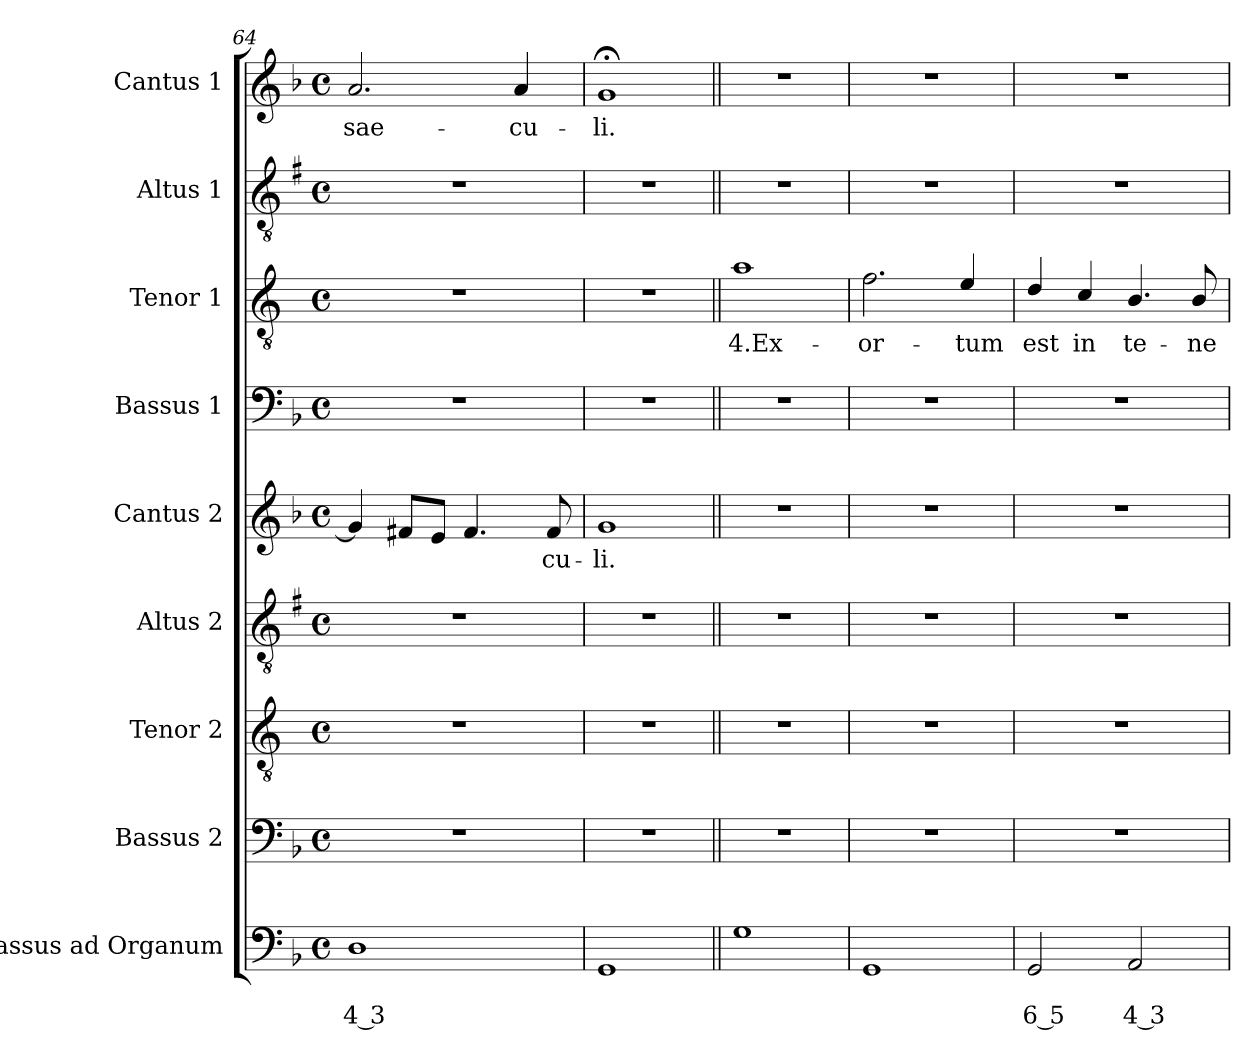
**kern	**text	**text	**kern	**kern	**kern	**kern	**text	**kern	**kern	**text	**kern	**kern	**text
*part9	*part9	*part9	*part8	*part7	*part6	*part5	*part5	*part4	*part3	*part3	*part2	*part1	*part1
*staff9	*staff9	*staff9	*staff8	*staff7	*staff6	*staff5	*staff5	*staff4	*staff3	*staff3	*staff2	*staff1	*staff1
*I"Bassus ad Organum	*	*	*I"Bassus 2	*I"Tenor 2	*I"Altus 2	*I"Cantus 2	*	*I"Bassus 1	*I"Tenor 1	*	*I"Altus 1	*I"Cantus 1	*
*I'Org	*	*	*I'B2	*I'T2	*I'A2	*I'C2	*	*I'B1	*I'T1	*	*I'A1	*I'C1	*
*clefF4	*	*	*clefF4	*clefGv2	*clefGv2	*clefG2	*	*clefF4	*clefGv2	*	*clefGv2	*clefG2	*
*	*	*	*	*ITrd4c7	*ITrd1c2	*	*	*	*ITrd4c7	*	*ITrd1c2	*	*
*k[b-]	*	*	*k[b-]	*k[b-]	*k[b-]	*k[b-]	*	*k[b-]	*k[b-]	*	*k[b-]	*k[b-]	*
*F:	*	*	*F:	*F:	*F:	*F:	*	*F:	*F:	*	*F:	*F:	*
*M4/4	*	*	*M4/4	*M4/4	*M4/4	*M4/4	*	*M4/4	*M4/4	*	*M4/4	*M4/4	*
*met(c)	*	*	*met(c)	*met(c)	*met(c)	*met(c)	*	*met(c)	*met(c)	*	*met(c)	*met(c)	*
=64	=64	=64	=64	=64	=64	=64	=64	=64	=64	=64	=64	=64	=64
!	!	!LO:LY:b	!	!	!	!	!	!	!	!	!	!	!LO:LY:b
1D	.	4 3	1r	1r	1r	4g/]	.	1r	1r	.	1r	2.a/	sae-
.	.	.	.	.	.	8f#X/L	.	.	.	.	.	.	.
.	.	.	.	.	.	8e/J	.	.	.	.	.	.	.
.	.	.	.	.	.	4.f#/	.	.	.	.	.	.	.
!	!	!	!	!	!	!	!	!	!	!	!	!	!LO:LY:b
.	.	.	.	.	.	.	.	.	.	.	.	4a/	-cu-
!	!	!	!	!	!	!	!LO:LY:b	!	!	!	!	!	!
.	.	.	.	.	.	8f#/	-cu-	.	.	.	.	.	.
=65	=65	=65	=65	=65	=65	=65	=65	=65	=65	=65	=65	=65	=65
!	!	!	!	!	!	!	!LO:LY:b	!	!	!	!	!	!LO:LY:b
1GG	.	.	1r	1r	1r	1g	-li.	1r	1r	.	1r	1g;<	-li.
=66||	=66||	=66||	=66||	=66||	=66||	=66||	=66||	=66||	=66||	=66||	=66||	=66||	=66||
!	!	!	!	!	!	!	!	!	!	!LO:LY:b	!	!	!
1G	.	.	1r	1r	1r	1r	.	1r	1d	4.Ex-	1r	1r	.
=67	=67	=67	=67	=67	=67	=67	=67	=67	=67	=67	=67	=67	=67
!	!	!	!	!	!	!	!	!	!	!LO:LY:b	!	!	!
1GG	.	.	1r	1r	1r	1r	.	1r	2.B-\	-or-	1r	1r	.
!	!	!	!	!	!	!	!	!	!	!LO:LY:b	!	!	!
.	.	.	.	.	.	.	.	.	4A/	-tum	.	.	.
=68	=68	=68	=68	=68	=68	=68	=68	=68	=68	=68	=68	=68	=68
!	!	!LO:LY:b	!	!	!	!	!	!	!	!LO:LY:b	!	!	!
2GG/	.	6 5	1r	1r	1r	1r	.	1r	4G/	est	1r	1r	.
!	!	!	!	!	!	!	!	!	!	!LO:LY:b	!	!	!
.	.	.	.	.	.	.	.	.	4F/	in	.	.	.
!	!	!LO:LY:b	!	!	!	!	!	!	!	!LO:LY:b	!	!	!
2AA/	.	4 3	.	.	.	.	.	.	4.E/	te-	.	.	.
!	!	!	!	!	!	!	!	!	!	!LO:LY:b	!	!	!
.	.	.	.	.	.	.	.	.	8E/	-ne-	.	.	.
=	=	=	=	=	=	=	=	=	=	=	=	=	=
*-	*-	*-	*-	*-	*-	*-	*-	*-	*-	*-	*-	*-	*-
